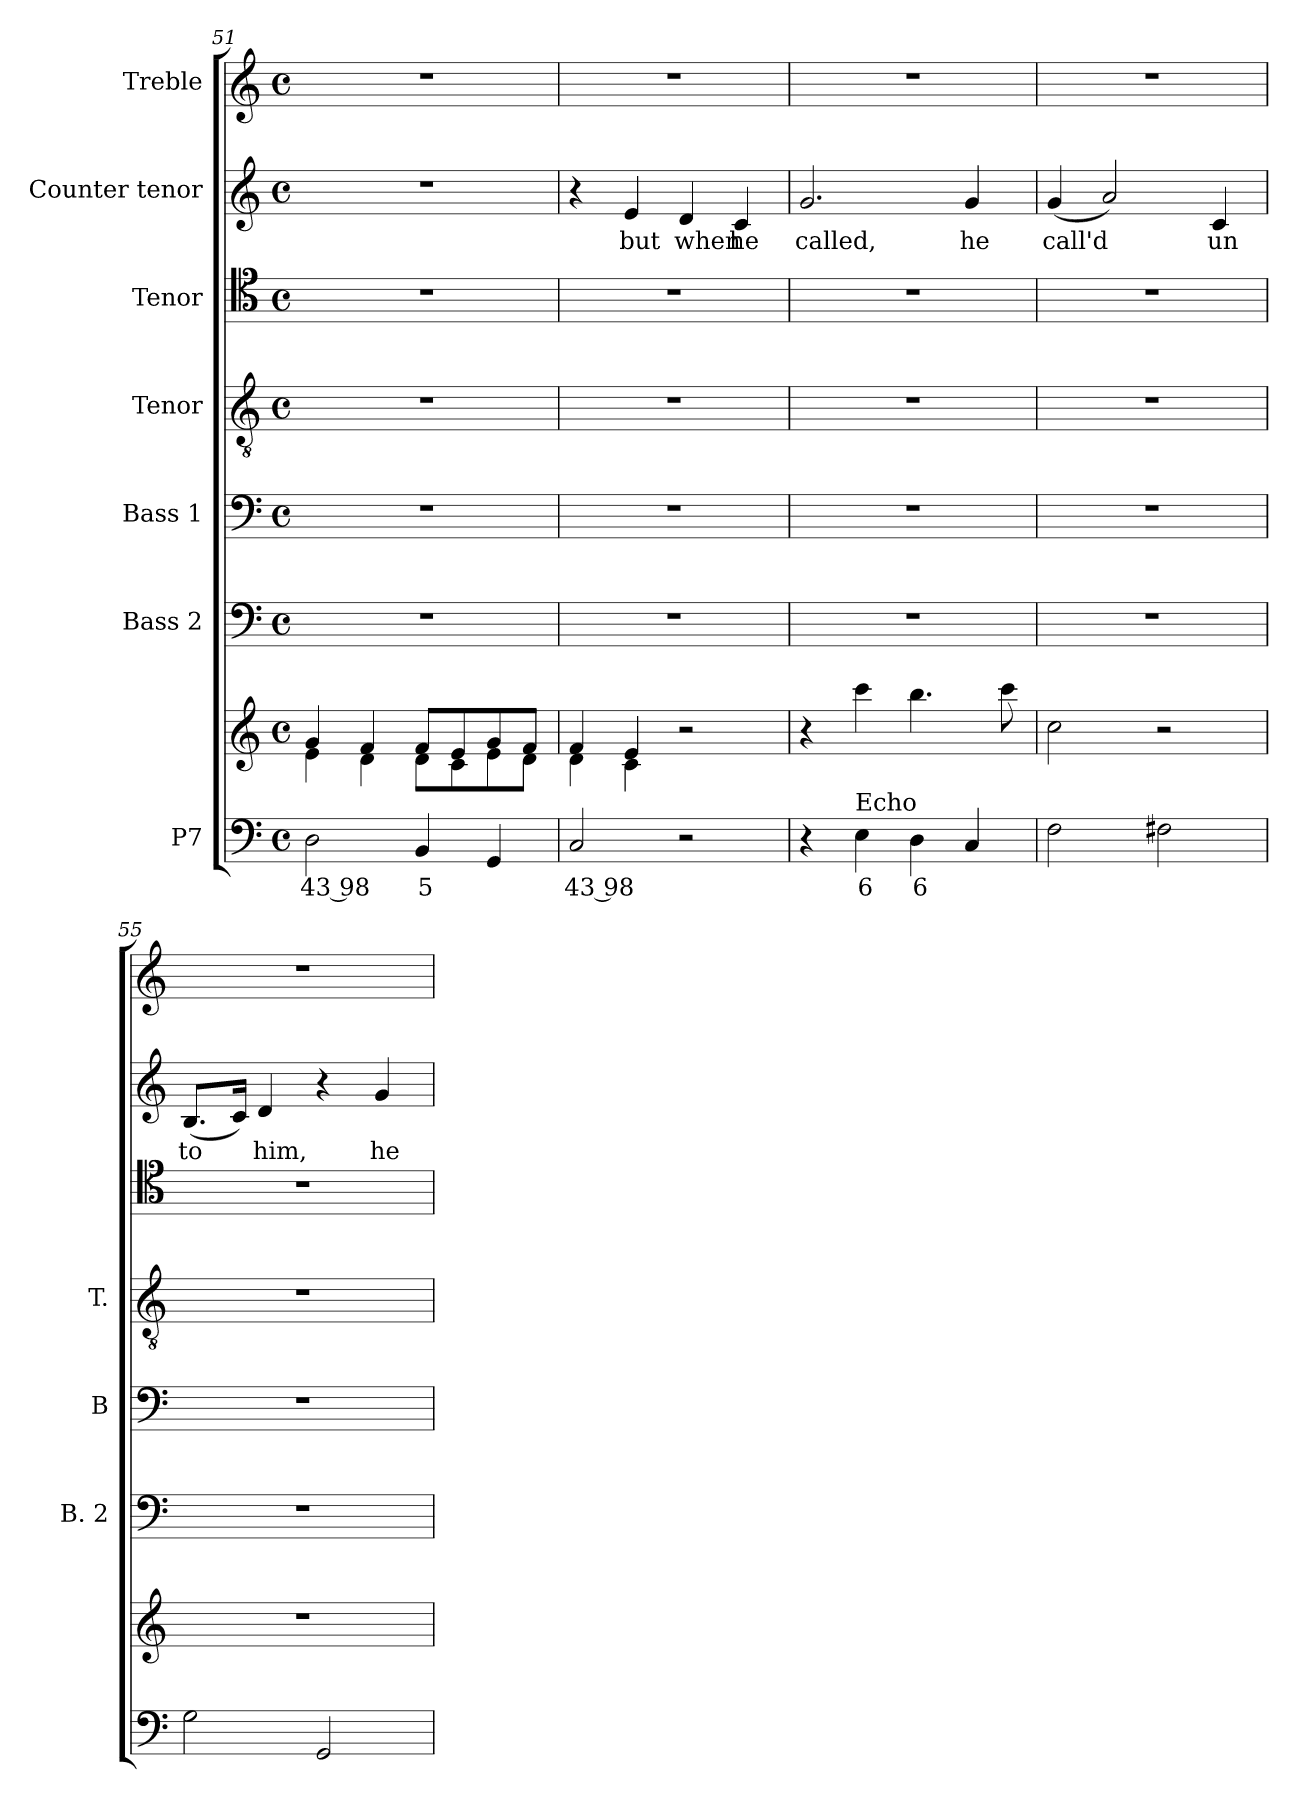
**kern	**text	**kern	**kern	**kern	**kern	**kern	**kern	**text	**kern
*part7	*part7	*part7	*part6	*part5	*part4	*part3	*part2	*part2	*part1
*staff8	*staff8	*staff7	*staff6	*staff5	*staff4	*staff3	*staff2	*staff2	*staff1
*I"P7	*	*	*I"Bass 2	*I"Bass 1	*I"Tenor	*I"Tenor	*I"Counter tenor	*	*I"Treble
*	*	*	*I'B. 2	*I'B	*I'T.	*	*	*	*
*clefF4	*	*clefG2	*clefF4	*clefF4	*clefGv2	*clefC4	*clefG2	*	*clefG2
*	*	*	*	*	*ITrd7c12	*	*	*	*
*k[]	*	*k[]	*k[]	*k[]	*k[]	*k[]	*k[]	*	*k[]
*C:	*	*C:	*C:	*C:	*C:	*C:	*C:	*	*C:
*M4/4	*	*M4/4	*M4/4	*M4/4	*M4/4	*M4/4	*M4/4	*	*M4/4
*met(c)	*	*met(c)	*met(c)	*met(c)	*met(c)	*met(c)	*met(c)	*	*met(c)
=51	=51	=51	=51	=51	=51	=51	=51	=51	=51
!	!LO:LY:b:color=#000000	!	!	!	!	!	!	!	!
*	*	*^	*	*	*	*	*	*	*
2Di\	43 98	4gi/	4ei\	1r	1r	1r	1r	1r	.	1r
.	.	4fi/	4di\	.	.	.	.	.	.	.
!	!LO:LY:b:color=#000000	!	!	!	!	!	!	!	!	!
4BBi/	5	8fi/L	8di\L	.	.	.	.	.	.	.
.	.	8ei/	8ci\	.	.	.	.	.	.	.
4GGi/	.	8gi/	8ei\	.	.	.	.	.	.	.
.	.	8fi/J	8di\J	.	.	.	.	.	.	.
=52	=52	=52	=52	=52	=52	=52	=52	=52	=52	=52
!	!LO:LY:b:color=#000000	!	!	!	!	!	!	!	!	!
2Ci/	43 98	4fi/	4di\	1r	1r	1r	1r	4r	.	1r
!	!	!	!	!	!	!	!	!	!LO:LY:b:color=#000000	!
.	.	4ei/	4ci\	.	.	.	.	4ei/	but	.
!	!	!	!	!	!	!	!	!	!LO:LY:b:color=#000000	!
2r	.	2r	2ryy	.	.	.	.	4di/	when	.
!	!	!	!	!	!	!	!	!	!LO:LY:b:color=#000000	!
.	.	.	.	.	.	.	.	4ci/	he	.
*	*	*v	*v	*	*	*	*	*	*	*
!!LO:LB:g=z
=53	=53	=53	=53	=53	=53	=53	=53	=53	=53
!	!	!	!	!	!	!	!	!LO:LY:b:color=#000000	!
4r	.	4r	1r	1r	1r	1r	2.gi/	called,	1r
!LO:TX:a:t=Echo	!	!	!	!	!	!	!	!	!
!	!LO:LY:b:color=#000000	!	!	!	!	!	!	!	!
4Ei\	6	4ccci\	.	.	.	.	.	.	.
!	!LO:LY:b:color=#000000	!	!	!	!	!	!	!	!
4Di\	6	4.bbi\	.	.	.	.	.	.	.
!	!	!	!	!	!	!	!	!LO:LY:b:color=#000000	!
4Ci/	.	.	.	.	.	.	4gi/	he	.
.	.	8ccci\	.	.	.	.	.	.	.
=54	=54	=54	=54	=54	=54	=54	=54	=54	=54
!	!	!	!	!	!	!	!	!LO:LY:b:color=#000000	!
2Fi\	.	2cci\	1r	1r	1r	1r	(4gi/	call'd	1r
.	.	.	.	.	.	.	2ai/)	.	.
2F#Xi\	.	2r	.	.	.	.	.	.	.
!	!	!	!	!	!	!	!	!LO:LY:b:color=#000000	!
.	.	.	.	.	.	.	4ci/	un	.
=55	=55	=55	=55	=55	=55	=55	=55	=55	=55
!	!	!	!	!	!	!	!	!LO:LY:b:color=#000000	!
2Gi\	.	1r	1r	1r	1r	1r	(8.Bi/L	to	1r
.	.	.	.	.	.	.	16ci/Jk)	.	.
!	!	!	!	!	!	!	!	!LO:LY:b:color=#000000	!
.	.	.	.	.	.	.	4di/	him,	.
2GGi/	.	.	.	.	.	.	4r	.	.
!	!	!	!	!	!	!	!	!LO:LY:b:color=#000000	!
.	.	.	.	.	.	.	4gi/	he	.
=	=	=	=	=	=	=	=	=	=
*-	*-	*-	*-	*-	*-	*-	*-	*-	*-
